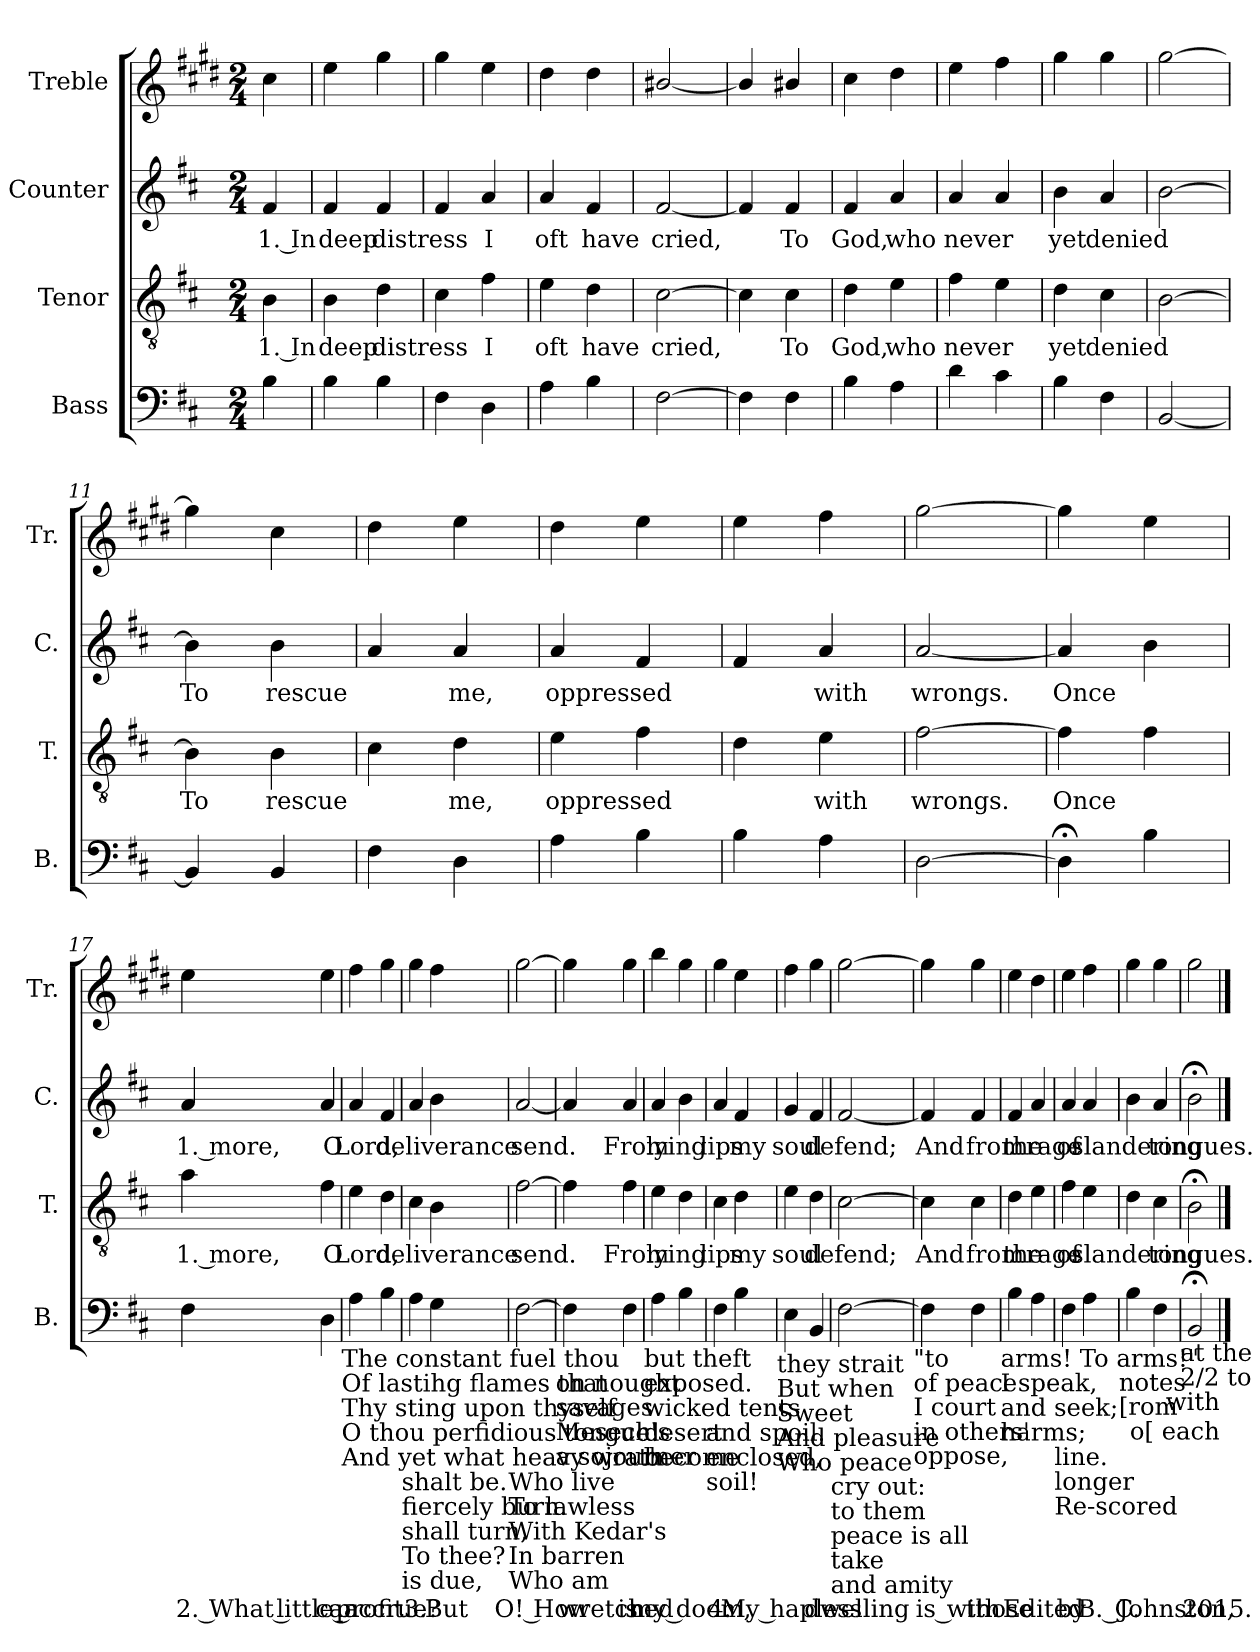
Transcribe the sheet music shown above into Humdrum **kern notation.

**kern	**text	**kern	**text	**kern	**text	**kern
*part4	*part4	*part3	*part3	*part2	*part2	*part1
*staff4	*staff4	*staff3	*staff3	*staff2	*staff2	*staff1
*I"Bass	*	*I"Tenor	*	*I"Counter	*	*I"Treble
*I'B.	*	*I'T.	*	*I'C.	*	*I'Tr.
*clefF4	*	*clefGv2	*	*clefG2	*	*clefG2
*	*	*	*	*	*	*ITrd1c2
*k[f#c#]	*	*k[f#c#]	*	*k[f#c#]	*	*k[f#c#]
*D:	*	*D:	*	*D:	*	*D:
*M2/4	*	*M2/4	*	*M2/4	*	*M2/4
=1	=1	=1	=1	=1	=1	=1
!LO:N:head=solid	!	!LO:N:head=solid	!LO:LY:a:rj	!LO:N:head=solid	!LO:LY:b:rj	!LO:N:head=solid
4B\	.	4B\	1. In	4f#/	1. In	4b\
=2	=2	=2	=2	=2	=2	=2
!LO:N:head=solid	!	!LO:N:head=solid	!LO:LY:a	!LO:N:head=solid	!LO:LY:b	!LO:N:head=solid
4B\	.	4B\	deep	4f#/	deep	4dd\
!LO:N:head=solid	!	!LO:N:head=solid	!LO:LY:a	!LO:N:head=solid	!LO:LY:b	!LO:N:head=solid
4B\	.	4d\	distress	4f#/	distress	4ff#\
=3	=3	=3	=3	=3	=3	=3
!LO:N:head=solid	!	!LO:N:head=solid	!	!LO:N:head=solid	!	!LO:N:head=solid
4F#\	.	4c#\	.	4f#/	.	4ff#\
!LO:N:head=solid	!	!LO:N:head=solid	!LO:LY:a:rj	!	!LO:LY:b:rj	!LO:N:head=solid
4D\	.	4f#\	I	4a/	I	4dd\
=4	=4	=4	=4	=4	=4	=4
!	!	!	!LO:LY:a:rj	!	!LO:LY:b:rj	!LO:N:head=solid
4A\	.	4e\	oft	4a/	oft	4cc#\
!LO:N:head=solid	!	!LO:N:head=solid	!LO:LY:a	!LO:N:head=solid	!LO:LY:b	!LO:N:head=solid
4B\	.	4d\	have	4f#/	have	4cc#\
=5	=5	=5	=5	=5	=5	=5
!LO:N:head=open	!	!LO:N:head=open	!LO:LY:a	!LO:N:head=open	!LO:LY:b	!
[>2F#\	.	[>2c#\	cried,	[<2f#/	cried,	[<2a#X/
=6	=6	=6	=6	=6	=6	=6
!LO:N:head=solid	!	!LO:N:head=solid	!	!LO:N:head=solid	!	!
4F#\]	.	4c#\]	.	4f#/]	.	4a#/]
!LO:N:head=solid	!	!LO:N:head=solid	!LO:LY:a	!LO:N:head=solid	!LO:LY:b	!
4F#\	.	4c#\	To	4f#/	To	4a#X/
=7	=7	=7	=7	=7	=7	=7
!LO:N:head=solid	!	!LO:N:head=solid	!LO:LY:a	!LO:N:head=solid	!LO:LY:b	!LO:N:head=solid
4B\	.	4d\	God,	4f#/	God,	4b\
!	!	!	!LO:LY:a	!	!LO:LY:b	!LO:N:head=solid
4A\	.	4e\	who	4a/	who	4cc#\
=8	=8	=8	=8	=8	=8	=8
!LO:N:head=solid	!	!LO:N:head=solid	!LO:LY:a	!	!LO:LY:b	!LO:N:head=solid
4d\	.	4f#\	never	4a/	never	4dd\
!LO:N:head=solid	!	!	!	!	!	!
4c#\	.	4e\	.	4a/	.	4ee\
=9	=9	=9	=9	=9	=9	=9
!LO:N:head=solid	!	!LO:N:head=solid	!LO:LY:a	!LO:N:head=solid	!LO:LY:b	!LO:N:head=solid
4B\	.	4d\	yet	4b\	yet	4ff#\
!LO:N:head=solid	!	!LO:N:head=solid	!LO:LY:a	!	!LO:LY:b	!LO:N:head=solid
4F#\	.	4c#\	denied	4a/	denied	4ff#\
=10	=10	=10	=10	=10	=10	=10
!LO:N:head=open	!	!LO:N:head=open	!	!LO:N:head=open	!	!LO:N:head=open
[<2BB/	.	[>2B\	.	[>2b\	.	[>2ff#>\
=11	=11	=11	=11	=11	=11	=11
!LO:N:head=solid	!	!LO:N:head=solid	!LO:LY:a	!LO:N:head=solid	!LO:LY:b	!LO:N:head=solid
4BB/]	.	4B\]	To	4b\]	To	4ff#\]
!LO:N:head=solid	!	!LO:N:head=solid	!LO:LY:a	!LO:N:head=solid	!LO:LY:b	!LO:N:head=solid
4BB/	.	4B\	rescue	4b\	rescue	4b\
=12	=12	=12	=12	=12	=12	=12
!LO:N:head=solid	!	!LO:N:head=solid	!	!	!	!LO:N:head=solid
4F#\	.	4c#\	.	4a/	.	4cc#\
!LO:N:head=solid	!	!LO:N:head=solid	!LO:LY:a	!	!LO:LY:b	!LO:N:head=solid
4D\	.	4d\	me,	4a/	me,	4dd\
=13	=13	=13	=13	=13	=13	=13
!	!	!	!LO:LY:a	!	!LO:LY:b	!LO:N:head=solid
4A\	.	4e\	oppressed	4a/	oppressed	4cc#\
!LO:N:head=solid	!	!LO:N:head=solid	!	!LO:N:head=solid	!	!LO:N:head=solid
4B\	.	4f#\	.	4f#/	.	4dd\
=14	=14	=14	=14	=14	=14	=14
!LO:N:head=solid	!	!LO:N:head=solid	!	!LO:N:head=solid	!	!LO:N:head=solid
4B\	.	4d\	.	4f#/	.	4dd\
!	!	!	!LO:LY:a	!	!LO:LY:b	!
4A\	.	4e\	with	4a/	with	4ee\
=15	=15	=15	=15	=15	=15	=15
!	!	!LO:N:head=open	!LO:LY:a	!	!LO:LY:b	!LO:N:head=open
[>2D\	.	[>2f#\	wrongs.	[<2a/	wrongs.	[>2ff#>\
=16	=16	=16	=16	=16	=16	=16
!LO:N:head=solid	!	!LO:N:head=solid	!LO:LY:a	!	!LO:LY:b	!LO:N:head=solid
4D;<\]	.	4f#\]	Once	4a/]	Once	4ff#\]
!LO:N:head=solid	!	!LO:N:head=solid	!	!LO:N:head=solid	!	!LO:N:head=solid
4B\	.	4f#\	.	4b\	.	4dd\
!!LO:LB:g=z
=17	=17	=17	=17	=17	=17	=17
!LO:N:head=solid	!LO:LY:b:rj	!	!LO:LY:a:rj	!	!LO:LY:b:rj	!LO:N:head=solid
4F#\	2. What little profit	4a\	1. more,	4a/	1. more,	4dd\
!LO:N:head=solid	!LO:LY:b	!LO:N:head=solid	!LO:LY:a	!	!LO:LY:b	!LO:N:head=solid
4D\	can	4f#\	O	4a/	O	4dd\
!LO:TX:b:t=The constant fuel thou	!	!	!	!	!	!
!LO:TX:b:t=Of lastihg flames that	!	!	!	!	!	!
!LO:TX:b:t=Thy sting upon thyself	!	!	!	!	!	!
!LO:TX:b:t=O thou perfidious tongue!	!	!	!	!	!	!
!LO:TX:b:t=And yet what heavy wrath	!	!	!	!	!	!
=18	=18	=18	=18	=18	=18	=18
!	!LO:LY:b	!	!LO:LY:a	!	!LO:LY:b	!
4A\	accrue?	4e\	Lord,	4a/	Lord,	4ee\
!LO:N:head=solid	!	!LO:N:head=solid	!LO:LY:a	!LO:N:head=solid	!LO:LY:b	!LO:N:head=solid
4B\	.	4d\	deliverance	4f#/	deliverance	4ff#\
!LO:TX:b:t=shalt be.	!	!	!	!	!	!
!LO:TX:b:t=fiercely burn.	!	!	!	!	!	!
!LO:TX:b:t=shall turn,	!	!	!	!	!	!
!LO:TX:b:t=To thee?	!	!	!	!	!	!
!LO:TX:b:t=is due,	!	!	!	!	!	!
=19	=19	=19	=19	=19	=19	=19
!	!LO:LY:b	!LO:N:head=solid	!	!	!	!LO:N:head=solid
4A\	3.	4c#\	.	4a/	.	4ff#\
!LO:N:head=solid	!LO:LY:b	!LO:N:head=solid	!	!LO:N:head=solid	!	!
4G\	But	4B\	.	4b\	.	4ee\
!LO:TX:b:t=Who live	!	!	!	!	!	!
!LO:TX:b:t=To lawless	!	!	!	!	!	!
!LO:TX:b:t=With Kedar's	!	!	!	!	!	!
!LO:TX:b:t=In barren	!	!	!	!	!	!
!LO:TX:b:t=Who am	!	!	!	!	!	!
=20	=20	=20	=20	=20	=20	=20
!LO:N:head=open	!LO:LY:b:rj	!LO:N:head=open	!LO:LY:a	!	!LO:LY:b	!LO:N:head=open
[>2F#\	O! How	[>2f#\	send.	[<2a/	send.	[>2ff#\
!LO:TX:b:t=on nought	!	!	!	!	!	!
!LO:TX:b:t=savages	!	!	!	!	!	!
!LO:TX:b:t=Mesech's	!	!	!	!	!	!
!LO:TX:b:t=a sojourner	!	!	!	!	!	!
=21	=21	=21	=21	=21	=21	=21
!LO:N:head=solid	!LO:LY:b	!LO:N:head=solid	!	!	!	!LO:N:head=solid
4F#\]	wretched	4f#\]	.	4a/]	.	4ff#\]
!LO:N:head=solid	!LO:LY:b	!LO:N:head=solid	!LO:LY:a	!	!LO:LY:b	!LO:N:head=solid
4F#\	is	4f#\	From	4a/	From	4ff#\
!LO:TX:b:t=but theft	!	!	!	!	!	!
!LO:TX:b:t=exposed.	!	!	!	!	!	!
!LO:TX:b:t=wicked tents	!	!	!	!	!	!
!LO:TX:b:t=desert	!	!	!	!	!	!
!LO:TX:b:t=become	!	!	!	!	!	!
=22	=22	=22	=22	=22	=22	=22
!	!LO:LY:b:rj	!	!LO:LY:a	!	!LO:LY:b	!
4A\	my doom,	4e\	lying	4a/	lying	4aa\
!LO:N:head=solid	!	!LO:N:head=solid	!	!LO:N:head=solid	!	!LO:N:head=solid
4B\	.	4d\	.	4b\	.	4ff#\
!LO:TX:b:t=and spoil.	!	!	!	!	!	!
!LO:TX:b:t=enclosed,	!	!	!	!	!	!
!LO:TX:b:t=soil!	!	!	!	!	!	!
=23	=23	=23	=23	=23	=23	=23
!LO:N:head=solid	!LO:LY:b	!LO:N:head=solid	!LO:LY:a	!	!LO:LY:b	!LO:N:head=solid
4F#\	4.	4c#\	lips	4a/	lips	4ff#\
!LO:N:head=solid	!LO:LY:b	!LO:N:head=solid	!LO:LY:a	!LO:N:head=solid	!LO:LY:b	!LO:N:head=solid
4B\	My hapless	4d\	my	4f#/	my	4dd\
!LO:TX:b:t=they strait	!	!	!	!	!	!
!LO:TX:b:t=But when	!	!	!	!	!	!
!LO:TX:b:t=Sweet	!	!	!	!	!	!
!LO:TX:b:t=And pleasure	!	!	!	!	!	!
!LO:TX:b:t=Who peace	!	!	!	!	!	!
=24	=24	=24	=24	=24	=24	=24
!	!	!	!LO:LY:a	!LO:N:head=solid	!LO:LY:b	!
4E\	.	4e\	soul	4g/	soul	4ee\
!LO:N:head=solid	!LO:LY:b	!LO:N:head=solid	!LO:LY:a	!LO:N:head=solid	!LO:LY:b	!LO:N:head=solid
4BB/	dwelling	4d\	defend;	4f#/	defend;	4ff#\
!LO:TX:b:t=cry out&colon;	!	!	!	!	!	!
!LO:TX:b:t=to them	!	!	!	!	!	!
!LO:TX:b:t=peace is all	!	!	!	!	!	!
!LO:TX:b:t=take	!	!	!	!	!	!
!LO:TX:b:t=and amity	!	!	!	!	!	!
=25	=25	=25	=25	=25	=25	=25
!LO:N:head=open	!	!LO:N:head=open	!	!LO:N:head=open	!	!LO:N:head=open
[>2F#\	.	[>2c#\	.	[<2f#/	.	[>2ff#\
!LO:TX:b:t="to	!	!	!	!	!	!
!LO:TX:b:t=of peace	!	!	!	!	!	!
!LO:TX:b:t=I court	!	!	!	!	!	!
!LO:TX:b:t=in others'	!	!	!	!	!	!
!LO:TX:b:t=oppose,	!	!	!	!	!	!
=26	=26	=26	=26	=26	=26	=26
!LO:N:head=solid	!LO:LY:b:rj	!LO:N:head=solid	!LO:LY:a	!LO:N:head=solid	!LO:LY:b	!LO:N:head=solid
4F#\]	is with	4c#\]	And	4f#/]	And	4ff#\]
!LO:N:head=solid	!LO:LY:b	!LO:N:head=solid	!LO:LY:a	!LO:N:head=solid	!LO:LY:b	!LO:N:head=solid
4F#\	those	4c#\	from	4f#/	from	4ff#\
!LO:TX:b:t=arms! To arms!"	!	!	!	!	!	!
!LO:TX:b:t=I speak,	!	!	!	!	!	!
!LO:TX:b:t=and seek;	!	!	!	!	!	!
!LO:TX:b:t=harms;	!	!	!	!	!	!
=27	=27	=27	=27	=27	=27	=27
!LO:N:head=solid	!LO:LY:b	!LO:N:head=solid	!LO:LY:a	!LO:N:head=solid	!LO:LY:b	!LO:N:head=solid
4B\	Edited	4d\	the	4f#/	the	4dd\
!	!	!	!LO:LY:a	!	!LO:LY:b	!LO:N:head=solid
4A\	.	4e\	rage	4a/	rage	4cc#\
!LO:TX:b:t=line.	!	!	!	!	!	!
!LO:TX:b:t=longer	!	!	!	!	!	!
!LO:TX:b:t=Re-scored	!	!	!	!	!	!
=28	=28	=28	=28	=28	=28	=28
!LO:N:head=solid	!LO:LY:b	!LO:N:head=solid	!LO:LY:a	!	!LO:LY:b	!LO:N:head=solid
4F#\	by	4f#\	of	4a/	of	4dd\
!	!LO:LY:b:rj	!	!LO:LY:a	!	!LO:LY:b	!
4A\	B. C.	4e\	slandering	4a/	slandering	4ee\
!LO:TX:b:t=notes	!	!	!	!	!	!
!LO:TX:b:t=[rom	!	!	!	!	!	!
=29	=29	=29	=29	=29	=29	=29
!LO:N:head=solid	!LO:LY:b	!LO:N:head=solid	!	!LO:N:head=solid	!	!LO:N:head=solid
4B\	Johnston,	4d\	.	4b\	.	4ff#\
!LO:N:head=solid	!	!LO:N:head=solid	!LO:LY:a	!	!LO:LY:b	!LO:N:head=solid
4F#\	.	4c#\	tongues.	4a/	tongues.	4ff#\
!LO:TX:b:t=at the end	!	!	!	!	!	!
!LO:TX:b:t=2/2 to 2/4,	!	!	!	!	!	!
=30	=30	=30	=30	=30	=30	=30
!LO:N:head=open	!LO:LY:b	!LO:N:head=open	!	!LO:N:head=open	!	!LO:N:head=open
2BB;/	2015.	2B;<\	.	2b;<\	.	2ff#\
!LO:TX:b:t=o[ each	!	!	!	!	!	!
!LO:TX:b:t=with	!	!	!	!	!	!
==	==	==	==	==	==	==
*-	*-	*-	*-	*-	*-	*-
